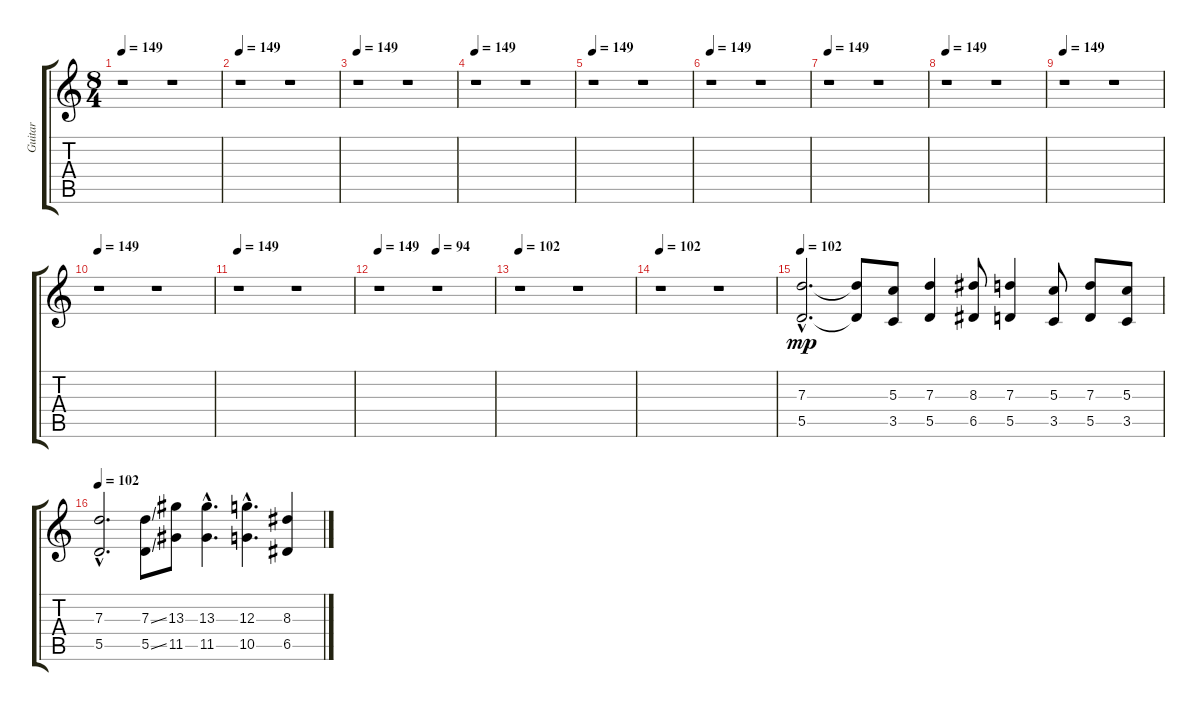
\track ("Guitar" "Guitar") {instrument acousticguitarsteel}
\staff {score tabs}
\tuning (E4 B3 G3 D3 A2 E2) {hide}
\ts (8 4)
\tempo 149
\clef g2
\ks c
r.1{dy f} r.1 |
\tempo 149
r.1 r.1 |
\tempo 149
r.1 r.1 |
\tempo 149
r.1 r.1 |
\tempo 149
r.1 r.1 |
\tempo 149
r.1 r.1 |
\tempo 149
r.1 r.1 |
\tempo 149
r.1 r.1 |
\tempo 149
r.1 r.1 |
\tempo 149
r.1 r.1 |
\tempo 149
r.1 r.1 |
\tempo 149
\tempo (94 0.5)
r.1 r.1 |
\tempo 102
r.1 r.1 |
\tempo 102
r.1 r.1 |
\tempo 102
(7.3{hac} 5.5{hac}).2{d dy mp} (7.3{t} 5.5{t}).8 (5.3 3.5).8 (7.3 5.5).4 (8.3 6.5).8 (7.3 5.5).4 (5.3 3.5).8 (7.3 5.5).8 (5.3 3.5).8 |
\tempo 102
(7.3{hac} 5.5{hac}).2{d} (7.3{ss} 5.5{ss}).8 (13.3 11.5).8 (13.3{hac} 11.5{hac}).4{d} (12.3{hac} 10.5{hac}).4{d} (8.3 6.5).4
